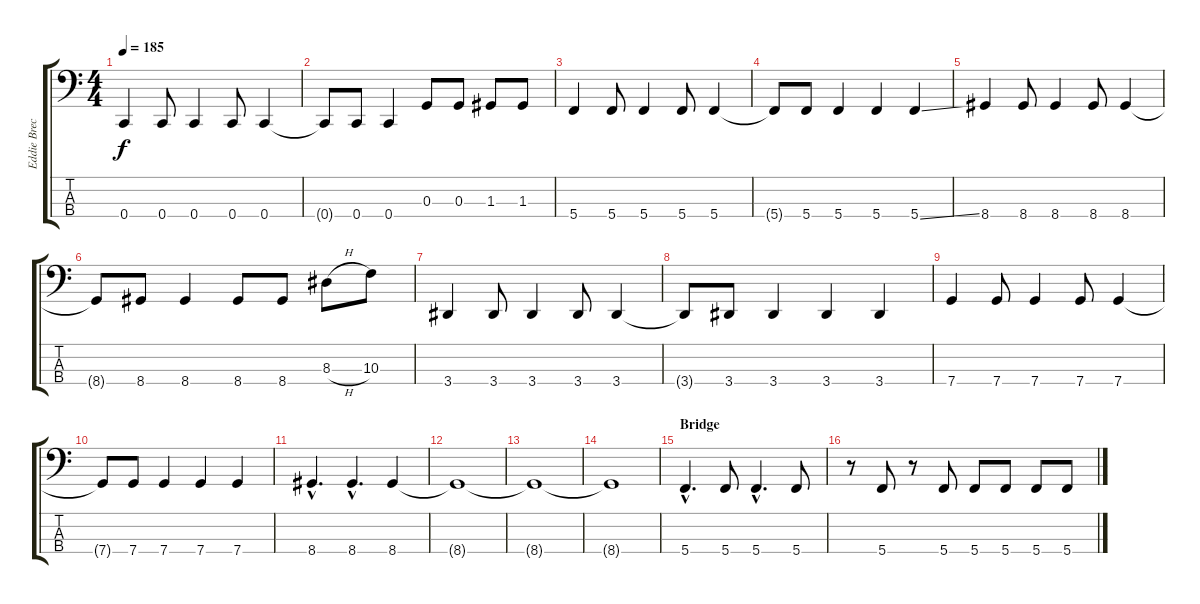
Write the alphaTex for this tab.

\track ("Eddie Breckenridge (Bass)" "Eddie Brec") {instrument electricbassfinger}
\staff {score tabs}
\tuning (F2 C2 G1 C1) {hide}
\ts (4 4)
\tempo 185
\clef f4
\ks c
0.4.4{dy f} 0.4.8 0.4.4 0.4.8 0.4.4 |
0.4{t}.8 0.4.8 0.4.4 0.3.8 0.3.8 1.3.8 1.3.8 |
5.4.4 5.4.8 5.4.4 5.4.8 5.4.4 |
5.4{t}.8 5.4.8 5.4.4 5.4.4 5.4{ss}.4 |
8.4.4 8.4.8 8.4.4 8.4.8 8.4.4 |
8.4{t}.8 8.4.8 8.4.4 8.4.8 8.4.8 8.3{h}.8 10.3.8 |
3.4.4 3.4.8 3.4.4 3.4.8 3.4.4 |
3.4{t}.8 3.4.8 3.4.4 3.4.4 3.4.4 |
7.4.4 7.4.8 7.4.4 7.4.8 7.4.4 |
7.4{t}.8 7.4.8 7.4.4 7.4.4 7.4.4 |
8.4{hac}.4{d} 8.4{hac}.4{d} 8.4.4 |
8.4{t}.1 |
8.4{t}.1 |
8.4{t}.1 |
\section ("" "Bridge")
5.4{hac}.4{d} 5.4.8 5.4{hac}.4{d} 5.4.8 |
r.8 5.4.8 r.8 5.4.8 5.4.8 5.4.8 5.4.8 5.4.8
